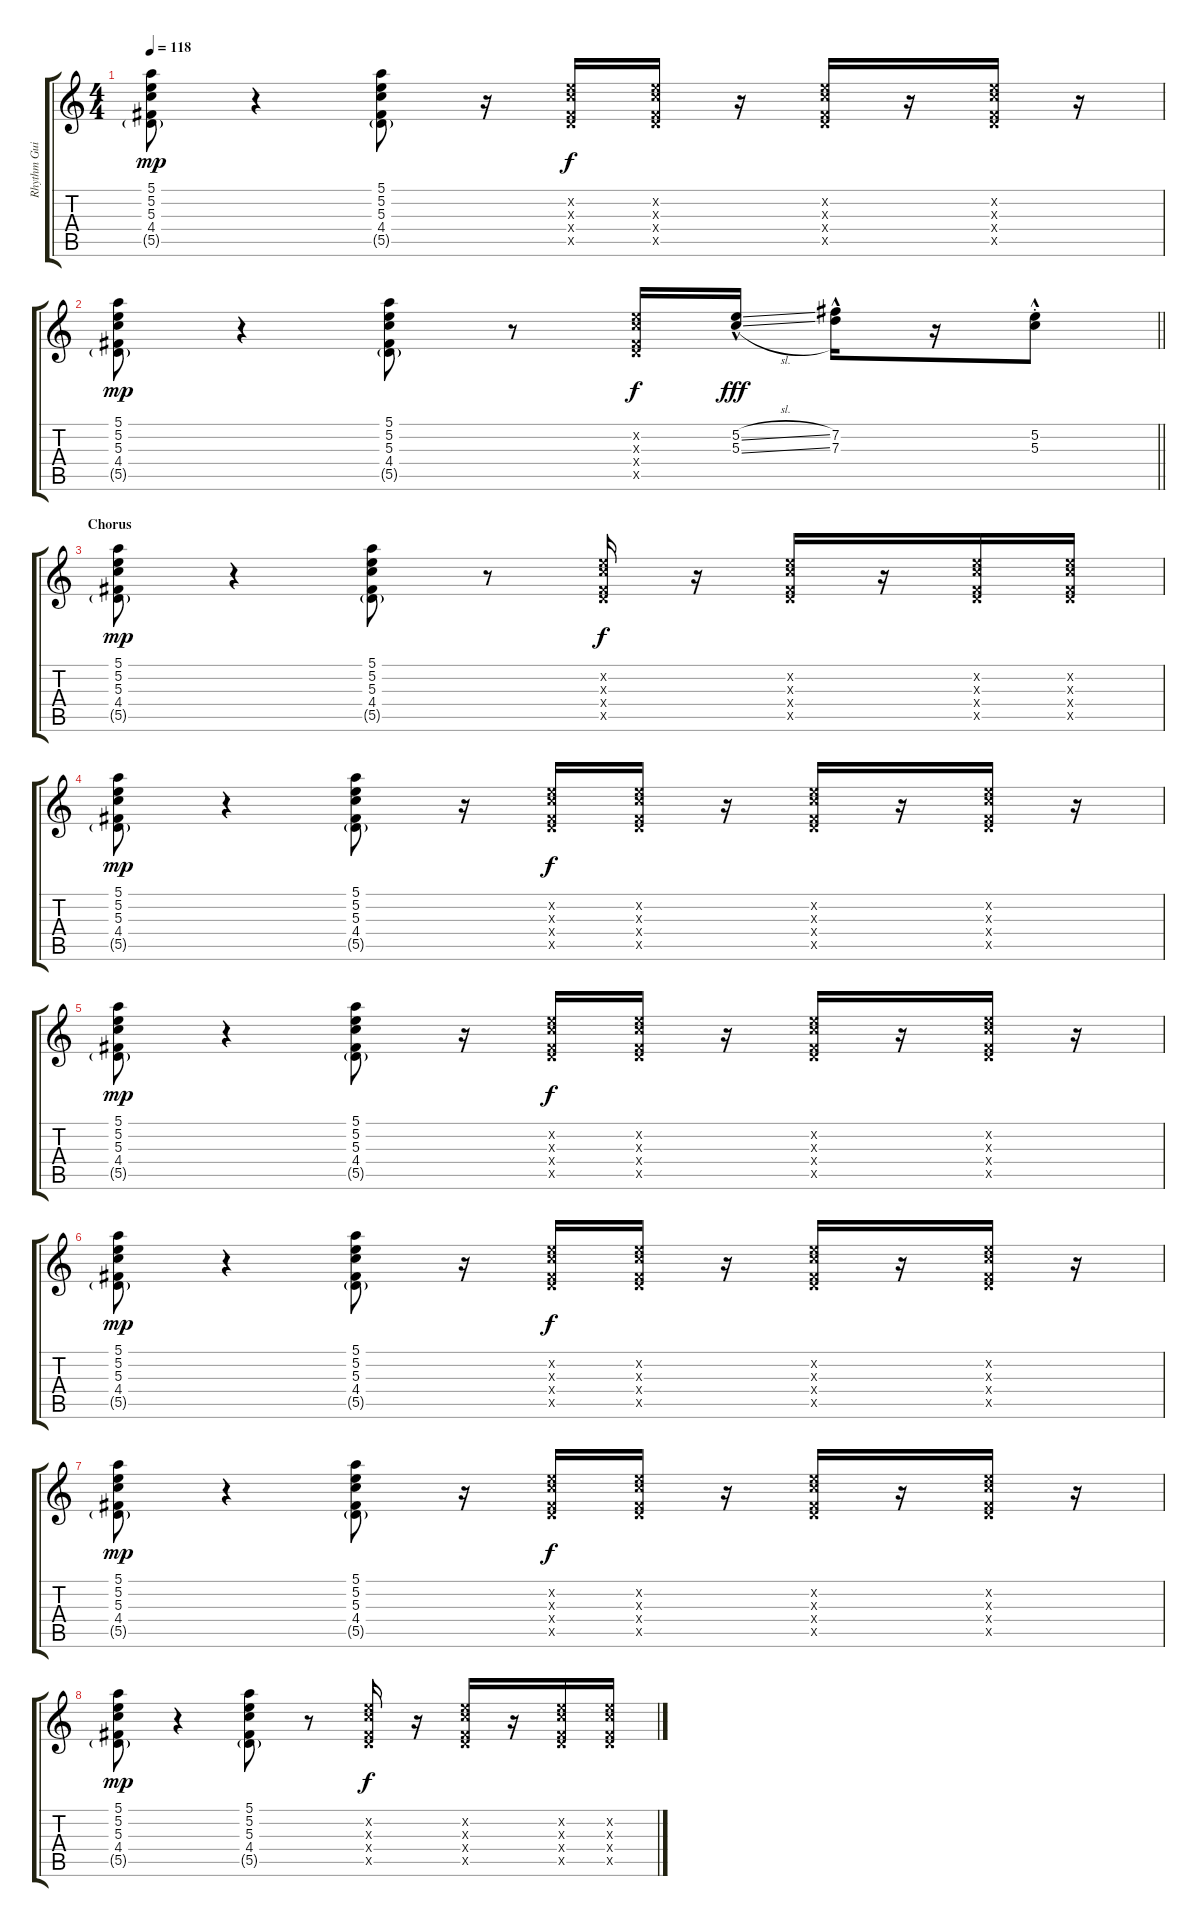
\track ("Rhythm Guitar" "Rhythm Gui") {instrument electricguitarclean}
\staff {score tabs}
\tuning (E4 B3 G3 D3 A2 E2) {hide}
\ts (4 4)
\tempo 118
\clef g2
\ks c
(5.1 5.2 5.3 4.4 5.5{g}).8{dy mp} r.4 (5.1 5.2 5.3 4.4 5.5{g}).8 r.16 (5.2{x} 5.3{x} 4.4{x} 5.5{x}).16{dy f} (5.2{x} 5.3{x} 4.4{x} 5.5{x}).16 r.16 (5.2{x} 5.3{x} 4.4{x} 5.5{x}).16 r.16 (5.2{x} 5.3{x} 4.4{x} 5.5{x}).16 r.16 |
\barLineRight lightlight
(5.1 5.2 5.3 4.4 5.5{g}).8{dy mp} r.4 (5.1 5.2 5.3 4.4 5.5{g}).8 r.8 (5.2{x} 5.3{x} 4.4{x} 5.5{x}).16{dy f} (5.2{sl hac} 5.3{sl hac}).16{dy fff} (7.2{hac} 7.3{hac}).16 r.16 (5.2{hac st} 5.3{hac st}).8 |
\section ("" "Chorus")
(5.1 5.2 5.3 4.4 5.5{g}).8{dy mp} r.4 (5.1 5.2 5.3 4.4 5.5{g}).8 r.8 (5.2{x} 5.3{x} 4.4{x} 5.5{x}).16{dy f} r.16 (5.2{x} 5.3{x} 4.4{x} 5.5{x}).16 r.16 (5.2{x} 5.3{x} 4.4{x} 5.5{x}).16 (5.2{x} 5.3{x} 4.4{x} 5.5{x}).16 |
(5.1 5.2 5.3 4.4 5.5{g}).8{dy mp} r.4 (5.1 5.2 5.3 4.4 5.5{g}).8 r.16 (5.2{x} 5.3{x} 4.4{x} 5.5{x}).16{dy f} (5.2{x} 5.3{x} 4.4{x} 5.5{x}).16 r.16 (5.2{x} 5.3{x} 4.4{x} 5.5{x}).16 r.16 (5.2{x} 5.3{x} 4.4{x} 5.5{x}).16 r.16 |
(5.1 5.2 5.3 4.4 5.5{g}).8{dy mp} r.4 (5.1 5.2 5.3 4.4 5.5{g}).8 r.16 (5.2{x} 5.3{x} 4.4{x} 5.5{x}).16{dy f} (5.2{x} 5.3{x} 4.4{x} 5.5{x}).16 r.16 (5.2{x} 5.3{x} 4.4{x} 5.5{x}).16 r.16 (5.2{x} 5.3{x} 4.4{x} 5.5{x}).16 r.16 |
(5.1 5.2 5.3 4.4 5.5{g}).8{dy mp} r.4 (5.1 5.2 5.3 4.4 5.5{g}).8 r.16 (5.2{x} 5.3{x} 4.4{x} 5.5{x}).16{dy f} (5.2{x} 5.3{x} 4.4{x} 5.5{x}).16 r.16 (5.2{x} 5.3{x} 4.4{x} 5.5{x}).16 r.16 (5.2{x} 5.3{x} 4.4{x} 5.5{x}).16 r.16 |
(5.1 5.2 5.3 4.4 5.5{g}).8{dy mp} r.4 (5.1 5.2 5.3 4.4 5.5{g}).8 r.16 (5.2{x} 5.3{x} 4.4{x} 5.5{x}).16{dy f} (5.2{x} 5.3{x} 4.4{x} 5.5{x}).16 r.16 (5.2{x} 5.3{x} 4.4{x} 5.5{x}).16 r.16 (5.2{x} 5.3{x} 4.4{x} 5.5{x}).16 r.16 |
(5.1 5.2 5.3 4.4 5.5{g}).8{dy mp} r.4 (5.1 5.2 5.3 4.4 5.5{g}).8 r.8 (5.2{x} 5.3{x} 4.4{x} 5.5{x}).16{dy f} r.16 (5.2{x} 5.3{x} 4.4{x} 5.5{x}).16 r.16 (5.2{x} 5.3{x} 4.4{x} 5.5{x}).16 (5.2{x} 5.3{x} 4.4{x} 5.5{x}).16
